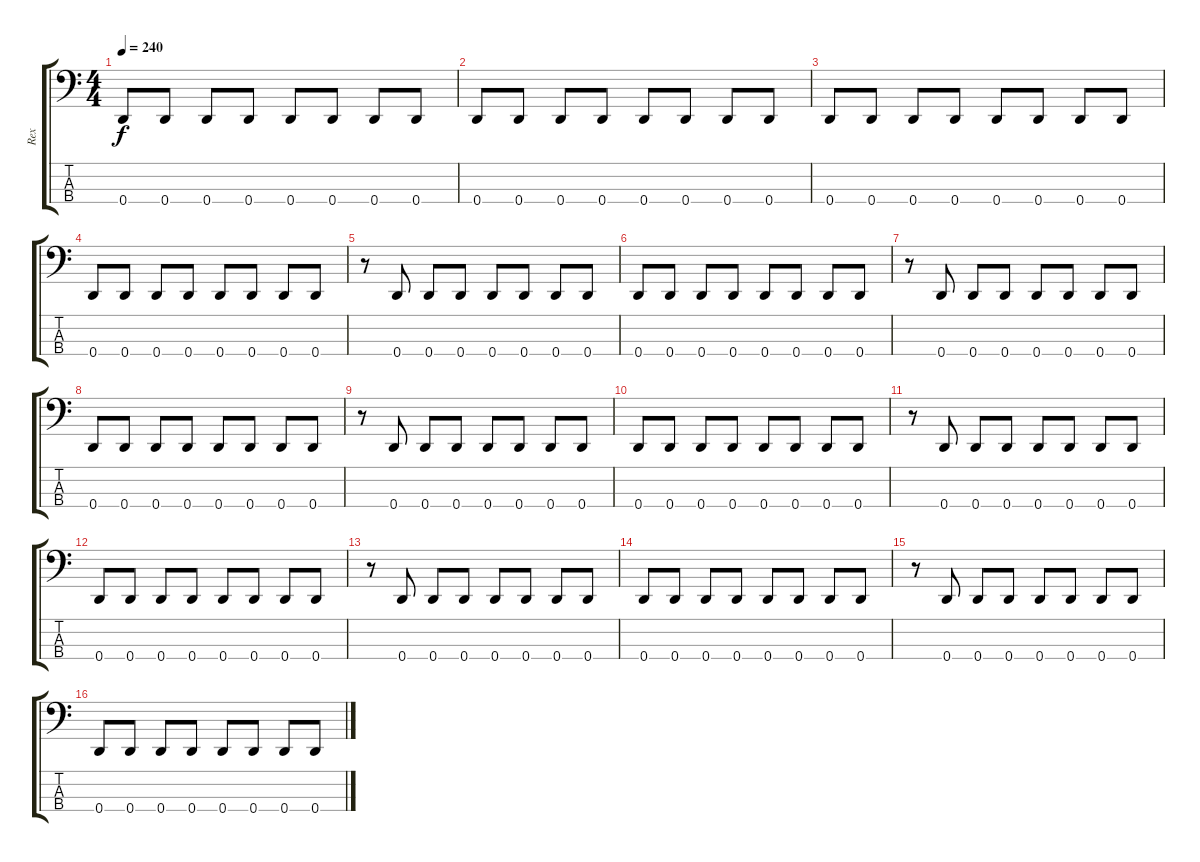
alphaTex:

\track ("Rex" "Rex") {instrument electricbasspick}
\staff {score tabs}
\tuning (F2 C2 G1 D1) {hide}
\ts (4 4)
\tempo 240
\clef f4
\ks c
0.4.8{dy f} 0.4.8 0.4.8 0.4.8 0.4.8 0.4.8 0.4.8 0.4.8 |
0.4.8 0.4.8 0.4.8 0.4.8 0.4.8 0.4.8 0.4.8 0.4.8 |
0.4.8 0.4.8 0.4.8 0.4.8 0.4.8 0.4.8 0.4.8 0.4.8 |
0.4.8 0.4.8 0.4.8 0.4.8 0.4.8 0.4.8 0.4.8 0.4.8 |
r.8 0.4.8 0.4.8 0.4.8 0.4.8 0.4.8 0.4.8 0.4.8 |
0.4.8 0.4.8 0.4.8 0.4.8 0.4.8 0.4.8 0.4.8 0.4.8 |
r.8 0.4.8 0.4.8 0.4.8 0.4.8 0.4.8 0.4.8 0.4.8 |
0.4.8 0.4.8 0.4.8 0.4.8 0.4.8 0.4.8 0.4.8 0.4.8 |
r.8 0.4.8 0.4.8 0.4.8 0.4.8 0.4.8 0.4.8 0.4.8 |
0.4.8 0.4.8 0.4.8 0.4.8 0.4.8 0.4.8 0.4.8 0.4.8 |
r.8 0.4.8 0.4.8 0.4.8 0.4.8 0.4.8 0.4.8 0.4.8 |
0.4.8 0.4.8 0.4.8 0.4.8 0.4.8 0.4.8 0.4.8 0.4.8 |
r.8 0.4.8 0.4.8 0.4.8 0.4.8 0.4.8 0.4.8 0.4.8 |
0.4.8 0.4.8 0.4.8 0.4.8 0.4.8 0.4.8 0.4.8 0.4.8 |
r.8 0.4.8 0.4.8 0.4.8 0.4.8 0.4.8 0.4.8 0.4.8 |
0.4.8 0.4.8 0.4.8 0.4.8 0.4.8 0.4.8 0.4.8 0.4.8
